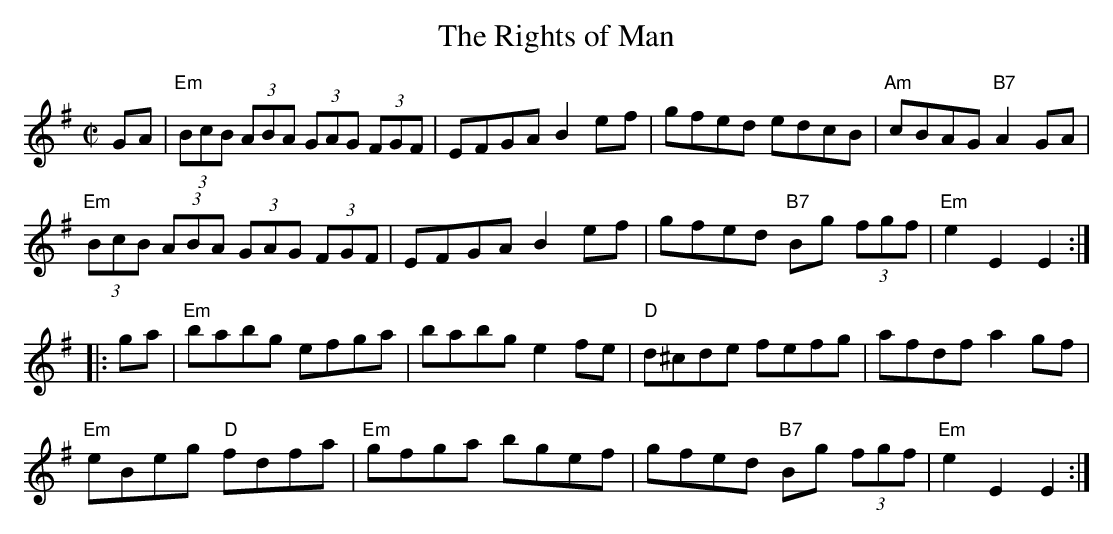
X:1
T:The Rights of Man
M:C|
K:Em
GA|"Em"(3BcB (3ABA (3GAG (3FGF|EFGA B2 e-f|gfed edcB|"Am"cBAG "B7"A2 GA|
"Em"(3BcB (3ABA (3GAG (3FGF|EFGA B2 e-f|gfed "B7"Bg (3fgf|"Em"e2E2 E2:|
|:ga|"Em"babg efga|babg e2fe|"D"d^cde fefg|afdf a2 g-f|
"Em"eBeg "D"fdfa|"Em"gfga bgef|gfed "B7"Bg (3fgf|"Em"e2E2E2:|
